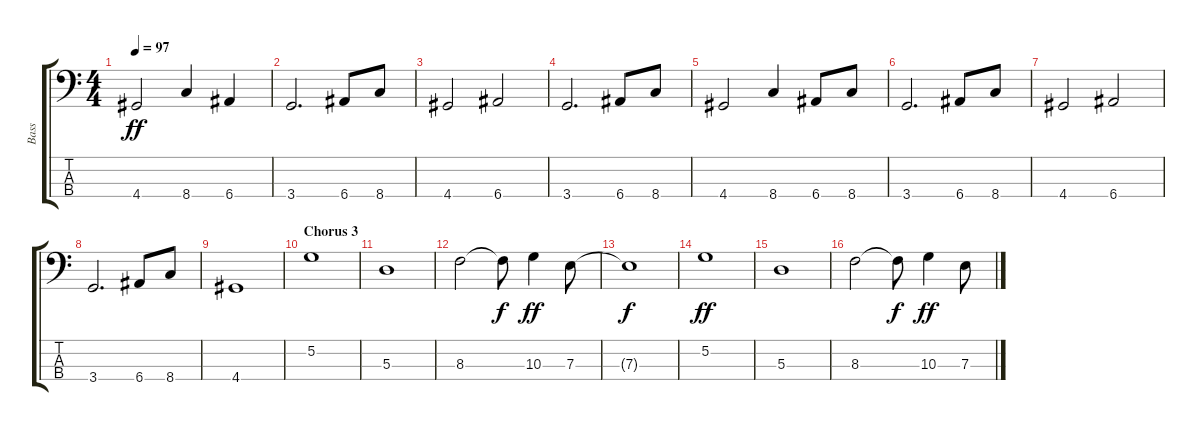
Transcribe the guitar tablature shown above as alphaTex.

\track ("Bass" "Bass") {instrument electricbassfinger}
\staff {score tabs}
\tuning (G2 D2 A1 E1) {hide}
\ts (4 4)
\tempo 97
\clef f4
\ks c
4.4.2{dy ff} 8.4.4 6.4.4 |
3.4.2{d} 6.4.8 8.4.8 |
4.4.2 6.4.2 |
3.4.2{d} 6.4.8 8.4.8 |
4.4.2 8.4.4 6.4.8 8.4.8 |
3.4.2{d} 6.4.8 8.4.8 |
4.4.2 6.4.2 |
3.4.2{d} 6.4.8 8.4.8 |
4.4.1 |
\section ("" "Chorus 3")
5.2.1 |
5.3.1 |
8.3.2 8.3{t}.8{dy f} 10.3.4{dy ff} 7.3.8 |
7.3{t}.1{dy f} |
5.2.1{dy ff} |
5.3.1 |
8.3.2 8.3{t}.8{dy f} 10.3.4{dy ff} 7.3.8
